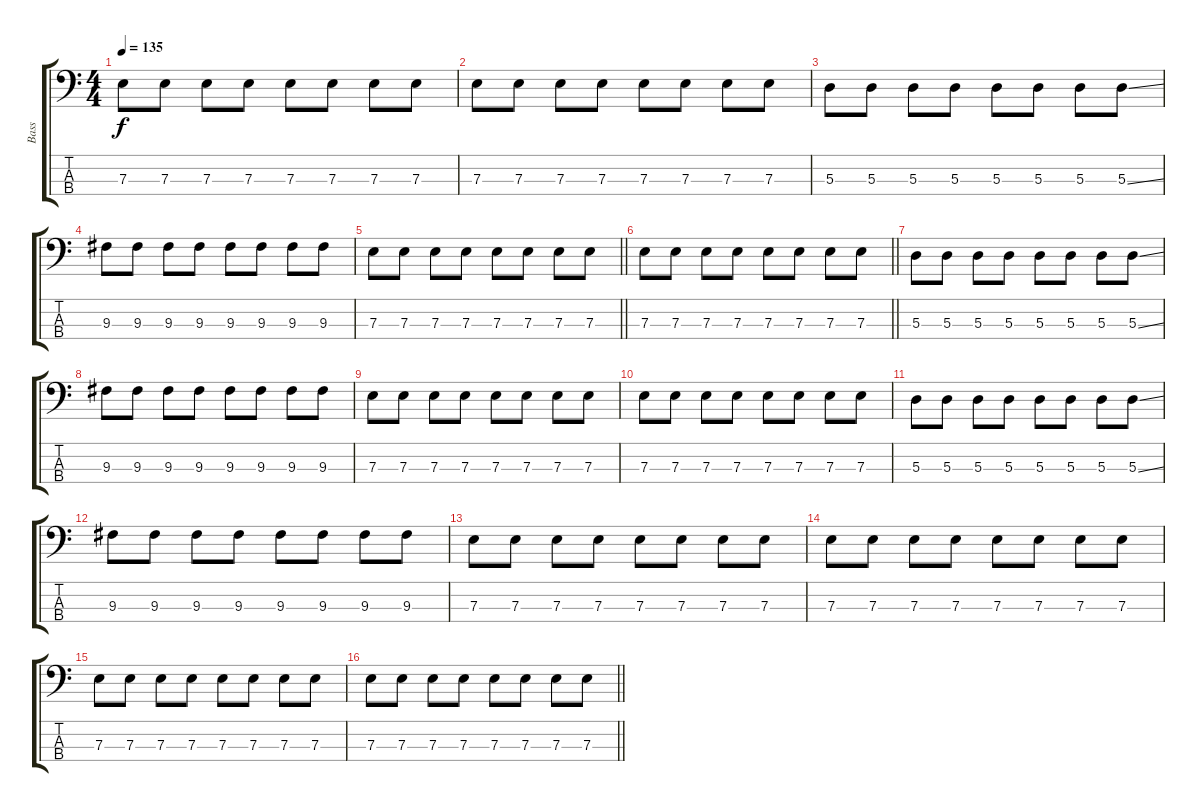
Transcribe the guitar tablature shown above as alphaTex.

\track ("Bass" "Bass") {instrument electricbasspick}
\staff {score tabs}
\tuning (G2 D2 A1 E1) {hide}
\ts (4 4)
\tempo 135
\clef f4
\ks c
7.3.8{dy f} 7.3.8 7.3.8 7.3.8 7.3.8 7.3.8 7.3.8 7.3.8 |
7.3.8 7.3.8 7.3.8 7.3.8 7.3.8 7.3.8 7.3.8 7.3.8 |
5.3.8 5.3.8 5.3.8 5.3.8 5.3.8 5.3.8 5.3.8 5.3{ss}.8 |
9.3.8 9.3.8 9.3.8 9.3.8 9.3.8 9.3.8 9.3.8 9.3.8 |
\barLineRight lightlight
7.3.8 7.3.8 7.3.8 7.3.8 7.3.8 7.3.8 7.3.8 7.3.8 |
\barLineRight lightlight
7.3.8 7.3.8 7.3.8 7.3.8 7.3.8 7.3.8 7.3.8 7.3.8 |
5.3.8 5.3.8 5.3.8 5.3.8 5.3.8 5.3.8 5.3.8 5.3{ss}.8 |
9.3.8 9.3.8 9.3.8 9.3.8 9.3.8 9.3.8 9.3.8 9.3.8 |
7.3.8 7.3.8 7.3.8 7.3.8 7.3.8 7.3.8 7.3.8 7.3.8 |
7.3.8 7.3.8 7.3.8 7.3.8 7.3.8 7.3.8 7.3.8 7.3.8 |
5.3.8 5.3.8 5.3.8 5.3.8 5.3.8 5.3.8 5.3.8 5.3{ss}.8 |
9.3.8 9.3.8 9.3.8 9.3.8 9.3.8 9.3.8 9.3.8 9.3.8 |
7.3.8 7.3.8 7.3.8 7.3.8 7.3.8 7.3.8 7.3.8 7.3.8 |
7.3.8 7.3.8 7.3.8 7.3.8 7.3.8 7.3.8 7.3.8 7.3.8 |
7.3.8 7.3.8 7.3.8 7.3.8 7.3.8 7.3.8 7.3.8 7.3.8 |
\barLineRight lightlight
7.3.8 7.3.8 7.3.8 7.3.8 7.3.8 7.3.8 7.3.8 7.3.8
